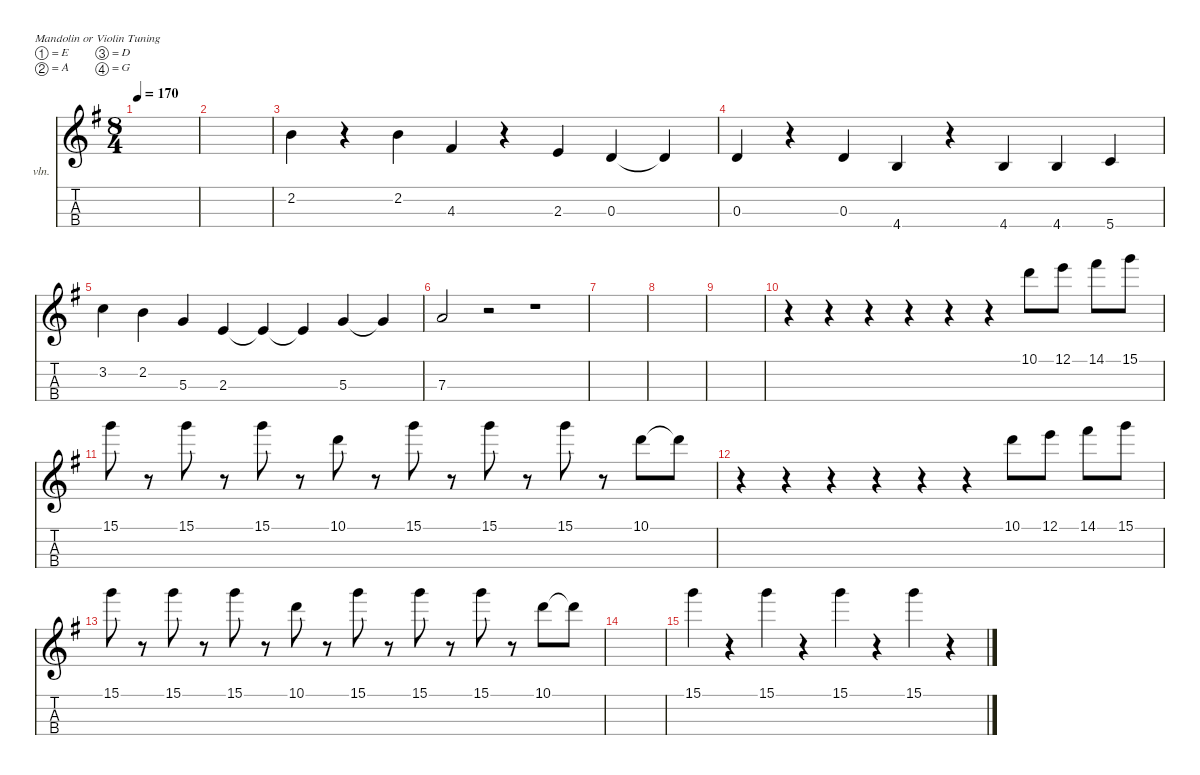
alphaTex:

\defaultSystemsLayout 4
\hideDynamics
\bracketExtendMode nobrackets
\firstSystemTrackNameOrientation horizontal
\otherSystemsTrackNameOrientation horizontal
\track ("Violin" "vln.") {instrument violin}
\staff {score tabs}
\tuning (E5 A4 D4 G3)
\ts (8 4)
\tempo 170
\clef g2
\ks g
|
|
2.2.4 r.4 2.2.4 4.3.4 r.4 2.3.4 0.3.4 0.3{t}.4 |
0.3.4 r.4 0.3.4 4.4.4 r.4 4.4.4 4.4.4 5.4.4 |
3.2.4 2.2.4 5.3.4 2.3.4 2.3{t}.4 2.3{t}.4 5.3.4 5.3{t}.4 |
7.3.2 r.2 r.1 |
|
|
|
r.4 r.4 r.4 r.4 r.4 r.4 10.1.8 12.1.8 14.1.8 15.1.8 |
15.1.8 r.8 15.1.8 r.8 15.1.8 r.8 10.1.8 r.8 15.1.8 r.8 15.1.8 r.8 15.1.8 r.8 10.1.8 10.1{t}.8 |
r.4 r.4 r.4 r.4 r.4 r.4 10.1.8 12.1.8 14.1.8 15.1.8 |
15.1.8 r.8 15.1.8 r.8 15.1.8 r.8 10.1.8 r.8 15.1.8 r.8 15.1.8 r.8 15.1.8 r.8 10.1.8 10.1{t}.8 |
|
15.1.4 r.4 15.1.4 r.4 15.1.4 r.4 15.1.4 r.4
